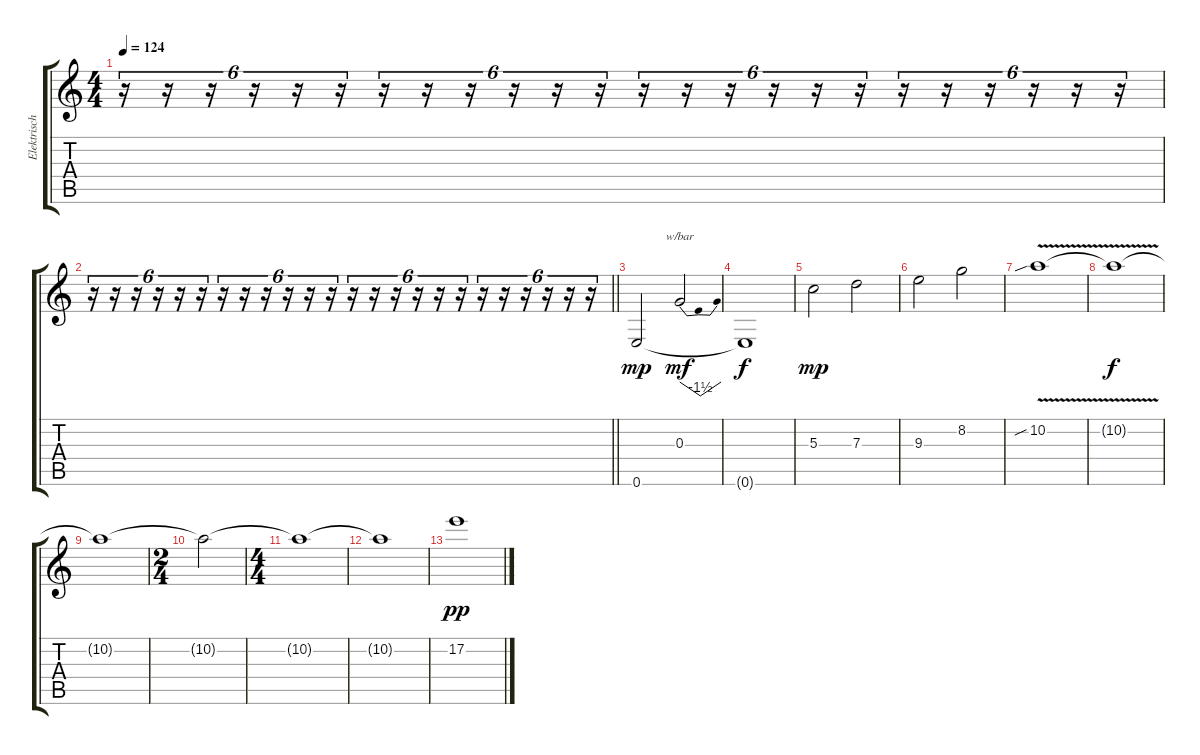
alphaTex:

\track ("Elektrisch" "Elektrisch") {instrument electricguitarjazz}
\staff {score tabs}
\tuning (E4 B3 G3 D3 A2 E2) {hide}
\ts (4 4)
\tempo 124
\clef g2
\ks c
r.16{tu (6 4) dy f} r.16{tu (6 4)} r.16{tu (6 4)} r.16{tu (6 4)} r.16{tu (6 4)} r.16{tu (6 4)} r.16{tu (6 4)} r.16{tu (6 4)} r.16{tu (6 4)} r.16{tu (6 4)} r.16{tu (6 4)} r.16{tu (6 4)} r.16{tu (6 4)} r.16{tu (6 4)} r.16{tu (6 4)} r.16{tu (6 4)} r.16{tu (6 4)} r.16{tu (6 4)} r.16{tu (6 4)} r.16{tu (6 4)} r.16{tu (6 4)} r.16{tu (6 4)} r.16{tu (6 4)} r.16{tu (6 4)} |
\barLineRight lightlight
r.16{tu (6 4)} r.16{tu (6 4)} r.16{tu (6 4)} r.16{tu (6 4)} r.16{tu (6 4)} r.16{tu (6 4)} r.16{tu (6 4)} r.16{tu (6 4)} r.16{tu (6 4)} r.16{tu (6 4)} r.16{tu (6 4)} r.16{tu (6 4)} r.16{tu (6 4)} r.16{tu (6 4)} r.16{tu (6 4)} r.16{tu (6 4)} r.16{tu (6 4)} r.16{tu (6 4)} r.16{tu (6 4)} r.16{tu (6 4)} r.16{tu (6 4)} r.16{tu (6 4)} r.16{tu (6 4)} r.16{tu (6 4)} |
0.6.2{dy mp} 0.3.2{tbe (dip default 0 0 30 -6 60 0) dy mf} |
0.6{t}.1{dy f} |
5.3.2{dy mp} 7.3.2 |
9.3.2 8.2.2 |
10.2{v sib}.1 |
10.2{t}.1{dy f} |
10.2{t}.1 |
\ts (2 4)
10.2{t}.2 |
\ts (4 4)
10.2{t}.1 |
10.2{t}.1 |
17.2.1{dy pp}
